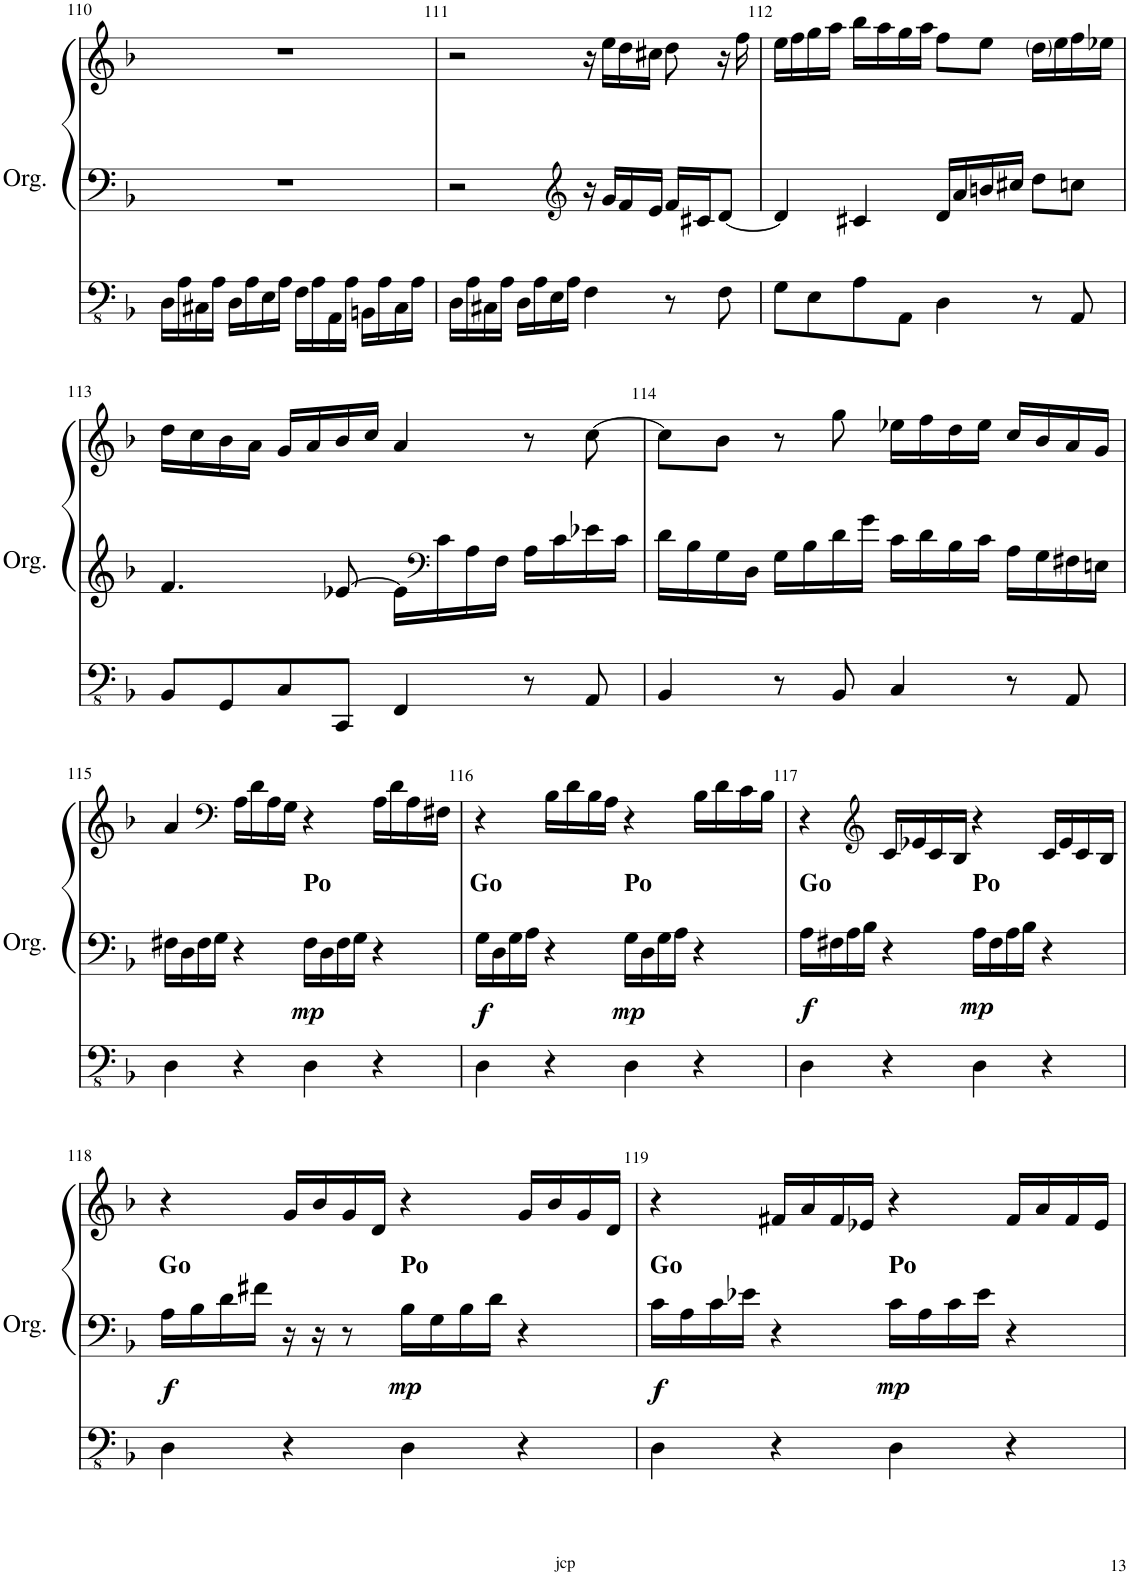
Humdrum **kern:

**kern	**kern	**kern	**dynam
*part1	*part1	*part1	*part1
*staff3	*staff2	*staff1	*staff1/2/3
*I"Orgue à tuyaux	*	*	*
*I'Org.	*	*	*
!!LO:PB:g=z
*clefFv4	*clefF4	*clefG2	*
*k[b-]	*k[b-]	*k[b-]	*
*M4/4	*M4/4	*M4/4	*
*met(c)	*met(c)	*met(c)	*
=110	=110	=110	=110
16DD\LL	1r	1r	.
16AA\	.	.	.
16CC#X\	.	.	.
16AA\JJ	.	.	.
16DD\LL	.	.	.
16AA\	.	.	.
16EE\	.	.	.
16AA\JJ	.	.	.
16FF\LL	.	.	.
16AA\	.	.	.
16AAA\	.	.	.
16AA\JJ	.	.	.
16BBBn\LL	.	.	.
16AA\	.	.	.
16CC#\	.	.	.
16AA\JJ	.	.	.
=111	=111	=111	=111
16DD\LL	2r	2r	.
16AA\	.	.	.
16CC#X\	.	.	.
16AA\JJ	.	.	.
16DD\LL	.	.	.
16AA\	.	.	.
16EE\	.	.	.
16AA\JJ	.	.	.
*	*clefG2	*	*
4FF\	16r	16r	.
.	16g/LL	16ee\LL	.
.	16f/	16dd\	.
.	16e/JJ	16cc#X\JJ	.
8r	16f/LL	8dd\	.
.	16c#X/J	.	.
8FF\	[8d/J	16r	.
.	.	16ff\	.
=112	=112	=112	=112
8GG\L	4d/]	16ee\LL	.
.	.	16ff\	.
8EE\	.	16gg\	.
.	.	16aa\JJ	.
8AA\	4c#X/	16bb-\LL	.
.	.	16aa\	.
8AAA\J	.	16gg\	.
.	.	16aa\JJ	.
4DD\	16d/LL	8ff\L	.
.	16a/	.	.
.	16bn/	8ee\J	.
.	16cc#X/JJ	.	.
8r	8dd\L	16dd\LL	.
.	.	16ee\	.
8AAA/	8ccn\J	16ff\	.
.	.	16ee-X\JJ	.
!!LO:LB:g=z
=113	=113	=113	=113
8BBB-/L	4.f/	16dd\LL	.
.	.	16cc\	.
8GGG/	.	16b-\	.
.	.	16a\JJ	.
8CC/	.	16g/LL	.
.	.	16a/	.
8CCC/J	[8e-X/	16b-/	.
.	.	16cc/JJ	.
4FFF/	16e-\LL]	4a/	.
*	*clefF4	*	*
.	16c\	.	.
.	16A\	.	.
.	16F\JJ	.	.
8r	16A\LL	8r	.
.	16c\	.	.
8AAA/	16e-X\	[8cc\	.
.	16c\JJ	.	.
=114	=114	=114	=114
4BBB-/	16d\LL	8cc\L]	.
.	16B-\	.	.
.	16G\	8b-\J	.
.	16D\JJ	.	.
8r	16G\LL	8r	.
.	16B-\	.	.
8BBB-/	16d\	8gg\	.
.	16g\JJ	.	.
4CC/	16c\LL	16ee-X\LL	.
.	16d\	16ff\	.
.	16B-\	16dd\	.
.	16c\JJ	16ee-\JJ	.
8r	16A\LL	16cc/LL	.
.	16G\	16b-/	.
8AAA/	16F#X\	16a/	.
.	16En\JJ	16g/JJ	.
!!LO:LB:g=z
=115	=115	=115	=115
4DD\	16F#X\LL	4a/	.
.	16D\	.	.
.	16F#\	.	.
.	16G\JJ	.	.
*	*	*clefF4	*
4r	4r	16A\LL	.
.	.	16d\	.
.	.	16A\	.
.	.	16G\JJ	.
!	!LO:TX:a:B:t=Po	!	!
!	!	!	!LO:DY:b=2
4DD\	16F#\LL	4r	mp
.	16D\	.	.
.	16F#\	.	.
.	16G\JJ	.	.
4r	4r	16A\LL	.
.	.	16d\	.
.	.	16A\	.
.	.	16F#X\JJ	.
=116	=116	=116	=116
!	!LO:TX:a:B:t=Go	!	!
!	!	!	!LO:DY:b=2
4DD\	16G\LL	4r	f
.	16D\	.	.
.	16G\	.	.
.	16A\JJ	.	.
4r	4r	16B-\LL	.
.	.	16d\	.
.	.	16B-\	.
.	.	16A\JJ	.
!	!LO:TX:a:B:t=Po	!	!
!	!	!	!LO:DY:b=2
4DD\	16G\LL	4r	mp
.	16D\	.	.
.	16G\	.	.
.	16A\JJ	.	.
4r	4r	16B-\LL	.
.	.	16d\	.
.	.	16c\	.
.	.	16B-\JJ	.
=117	=117	=117	=117
!	!LO:TX:a:B:t=Go	!	!
!	!	!	!LO:DY:b=2
4DD\	16A\LL	4r	f
.	16F#X\	.	.
.	16A\	.	.
.	16B-\JJ	.	.
*	*	*clefG2	*
4r	4r	16c/LL	.
.	.	16e-X/	.
.	.	16c/	.
.	.	16B-/JJ	.
!	!LO:TX:a:B:t=Po	!	!
!	!	!	!LO:DY:b=2
4DD\	16A\LL	4r	mp
.	16F#\	.	.
.	16A\	.	.
.	16B-\JJ	.	.
4r	4r	16c/LL	.
.	.	16e-/	.
.	.	16c/	.
.	.	16B-/JJ	.
!!LO:LB:g=z
=118	=118	=118	=118
!	!LO:TX:a:B:t=Go	!	!
!	!	!	!LO:DY:b=2
4DD\	16A\LL	4r	f
.	16B-\	.	.
.	16d\	.	.
.	16f#X\JJ	.	.
4r	16r	16g/LL	.
.	16r	16b-/	.
.	8r	16g/	.
.	.	16d/JJ	.
!	!LO:TX:a:B:t=Po	!	!
!	!	!	!LO:DY:b=2
4DD\	16B-\LL	4r	mp
.	16G\	.	.
.	16B-\	.	.
.	16d\JJ	.	.
4r	4r	16g/LL	.
.	.	16b-/	.
.	.	16g/	.
.	.	16d/JJ	.
=119	=119	=119	=119
!	!LO:TX:a:B:t=Go	!	!
!	!	!	!LO:DY:b=2
4DD\	16c\LL	4r	f
.	16A\	.	.
.	16c\	.	.
.	16e-X\JJ	.	.
4r	4r	16f#X/LL	.
.	.	16a/	.
.	.	16f#/	.
.	.	16e-X/JJ	.
!	!LO:TX:a:B:t=Po	!	!
!	!	!	!LO:DY:b=2
4DD\	16c\LL	4r	mp
.	16A\	.	.
.	16c\	.	.
.	16e-\JJ	.	.
4r	4r	16f#/LL	.
.	.	16a/	.
.	.	16f#/	.
.	.	16e-/JJ	.
=	=	=	=
*-	*-	*-	*-
